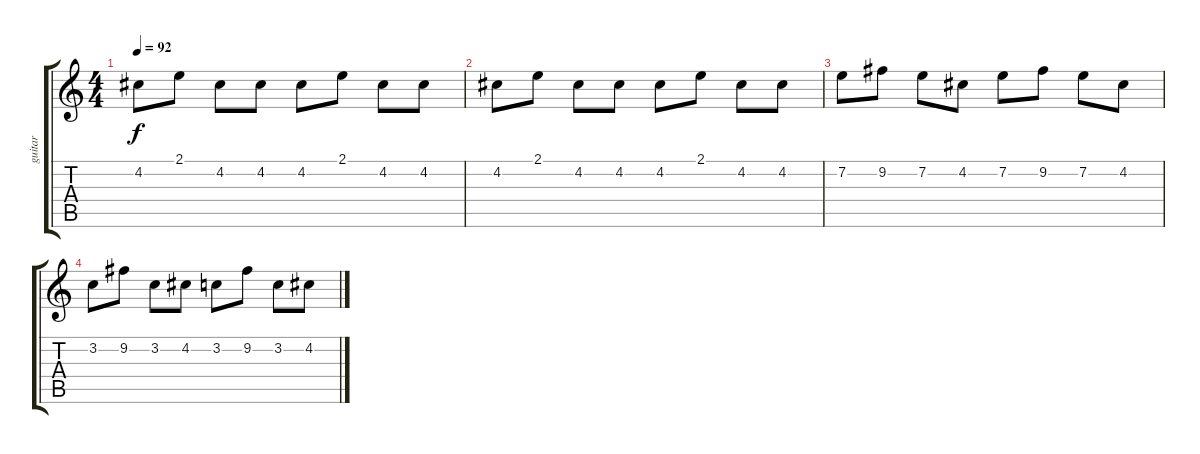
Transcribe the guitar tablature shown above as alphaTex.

\track ("guitar" "guitar") {instrument acousticguitarsteel}
\staff {score tabs}
\tuning (D4 A3 F3 C3 G2 C2) {hide}
\ts (4 4)
\tempo 92
\clef g2
\ks c
4.2.8{dy f} 2.1.8 4.2.8 4.2.8 4.2.8 2.1.8 4.2.8 4.2.8 |
4.2.8 2.1.8 4.2.8 4.2.8 4.2.8 2.1.8 4.2.8 4.2.8 |
7.2.8 9.2.8 7.2.8 4.2.8 7.2.8 9.2.8 7.2.8 4.2.8 |
3.2.8 9.2.8 3.2.8 4.2.8 3.2.8 9.2.8 3.2.8 4.2.8
